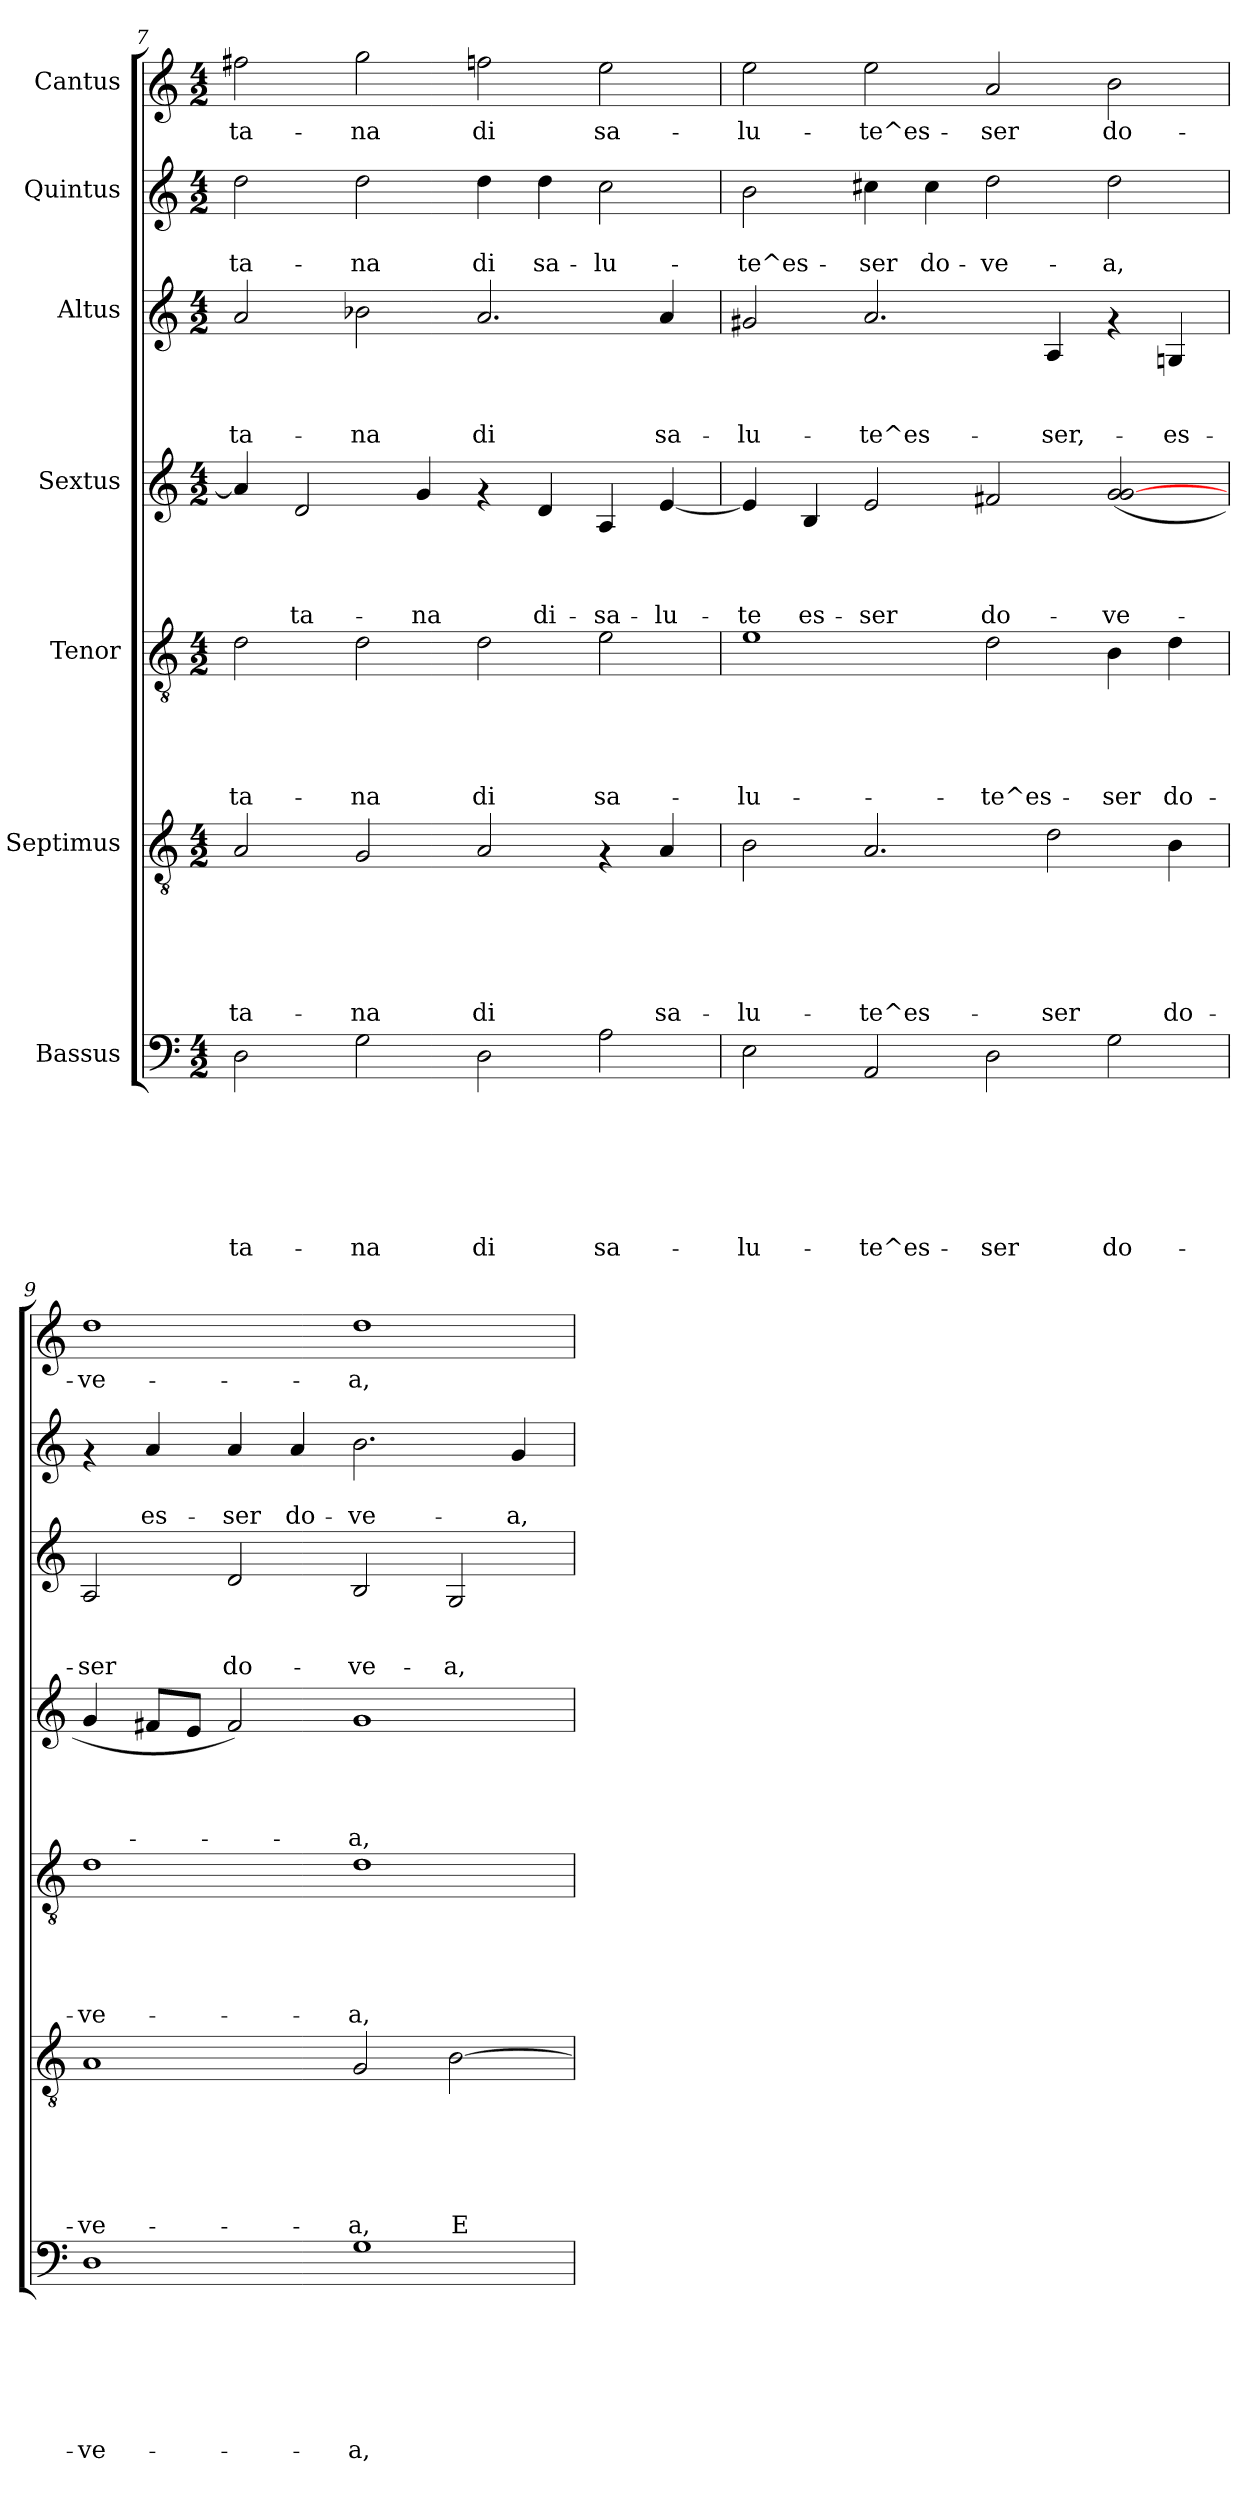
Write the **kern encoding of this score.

**kern	**text	**text	**text	**text	**text	**text	**text	**kern	**text	**text	**text	**text	**text	**text	**kern	**text	**text	**text	**text	**text	**kern	**text	**text	**text	**text	**kern	**text	**text	**text	**kern	**text	**text	**kern	**text
*part7	*part7	*part7	*part7	*part7	*part7	*part7	*part7	*part6	*part6	*part6	*part6	*part6	*part6	*part6	*part5	*part5	*part5	*part5	*part5	*part5	*part4	*part4	*part4	*part4	*part4	*part3	*part3	*part3	*part3	*part2	*part2	*part2	*part1	*part1
*staff7	*staff7	*staff7	*staff7	*staff7	*staff7	*staff7	*staff7	*staff6	*staff6	*staff6	*staff6	*staff6	*staff6	*staff6	*staff5	*staff5	*staff5	*staff5	*staff5	*staff5	*staff4	*staff4	*staff4	*staff4	*staff4	*staff3	*staff3	*staff3	*staff3	*staff2	*staff2	*staff2	*staff1	*staff1
*I"Bassus	*	*	*	*	*	*	*	*I"Septimus	*	*	*	*	*	*	*I"Tenor	*	*	*	*	*	*I"Sextus	*	*	*	*	*I"Altus	*	*	*	*I"Quintus	*	*	*I"Cantus	*
*clefF4	*	*	*	*	*	*	*	*clefGv2	*	*	*	*	*	*	*clefGv2	*	*	*	*	*	*clefG2	*	*	*	*	*clefG2	*	*	*	*clefG2	*	*	*clefG2	*
*k[]	*	*	*	*	*	*	*	*k[]	*	*	*	*	*	*	*k[]	*	*	*	*	*	*k[]	*	*	*	*	*k[]	*	*	*	*k[]	*	*	*k[]	*
*C:	*	*	*	*	*	*	*	*C:	*	*	*	*	*	*	*C:	*	*	*	*	*	*C:	*	*	*	*	*C:	*	*	*	*C:	*	*	*C:	*
*M4/2	*	*	*	*	*	*	*	*M4/2	*	*	*	*	*	*	*M4/2	*	*	*	*	*	*M4/2	*	*	*	*	*M4/2	*	*	*	*M4/2	*	*	*M4/2	*
=7	=7	=7	=7	=7	=7	=7	=7	=7	=7	=7	=7	=7	=7	=7	=7	=7	=7	=7	=7	=7	=7	=7	=7	=7	=7	=7	=7	=7	=7	=7	=7	=7	=7	=7
!	!	!	!	!	!	!	!LO:LY:b	!	!	!	!	!	!	!LO:LY:b	!	!	!	!	!	!LO:LY:b	!	!	!	!	!	!	!	!	!LO:LY:b	!	!	!LO:LY:b	!	!LO:LY:b
2D\	.	.	.	.	.	.	-ta-	2A/	.	.	.	.	.	-ta-	2d\	.	.	.	.	-ta-	4a/]	.	.	.	.	2a/	.	.	-ta-	2dd\	.	-ta-	2ff#X\	-ta-
!	!	!	!	!	!	!	!	!	!	!	!	!	!	!	!	!	!	!	!	!	!	!	!	!	!LO:LY:b	!	!	!	!	!	!	!	!	!
.	.	.	.	.	.	.	.	.	.	.	.	.	.	.	.	.	.	.	.	.	2d/	.	.	.	-ta-	.	.	.	.	.	.	.	.	.
!	!	!	!	!	!	!	!LO:LY:b	!	!	!	!	!	!	!LO:LY:b	!	!	!	!	!	!LO:LY:b	!	!	!	!	!	!	!	!	!LO:LY:b	!	!	!LO:LY:b	!	!LO:LY:b
2G\	.	.	.	.	.	.	-na	2G/	.	.	.	.	.	-na	2d\	.	.	.	.	-na	.	.	.	.	.	2b-X\	.	.	-na	2dd\	.	-na	2gg\	-na
!	!	!	!	!	!	!	!	!	!	!	!	!	!	!	!	!	!	!	!	!	!	!	!	!	!LO:LY:b	!	!	!	!	!	!	!	!	!
.	.	.	.	.	.	.	.	.	.	.	.	.	.	.	.	.	.	.	.	.	4g/	.	.	.	-na	.	.	.	.	.	.	.	.	.
!	!	!	!	!	!	!	!LO:LY:b	!	!	!	!	!	!	!LO:LY:b	!	!	!	!	!	!LO:LY:b	!	!	!	!	!	!	!	!	!LO:LY:b	!	!	!LO:LY:b	!	!LO:LY:b
2D\	.	.	.	.	.	.	di	2A/	.	.	.	.	.	di	2d\	.	.	.	.	di	4rf	.	.	.	.	2.a/	.	.	di	4dd\	.	di	2ffn\	di
!	!	!	!	!	!	!	!	!	!	!	!	!	!	!	!	!	!	!	!	!	!	!	!	!	!LO:LY:b	!	!	!	!	!	!	!LO:LY:b	!	!
.	.	.	.	.	.	.	.	.	.	.	.	.	.	.	.	.	.	.	.	.	4d/	.	.	.	di-	.	.	.	.	4dd\	.	sa-	.	.
!	!	!	!	!	!	!	!LO:LY:b	!	!	!	!	!	!	!	!	!	!	!	!	!LO:LY:b	!	!	!	!	!LO:LY:b	!	!	!	!	!	!	!LO:LY:b	!	!LO:LY:b
2A\	.	.	.	.	.	.	sa-	4rF	.	.	.	.	.	.	2e\	.	.	.	.	sa-	4A/	.	.	.	-sa-	.	.	.	.	2cc\	.	-lu-	2ee\	sa-
!	!	!	!	!	!	!	!	!	!	!	!	!	!	!LO:LY:b	!	!	!	!	!	!	!	!	!	!	!LO:LY:b	!	!	!	!LO:LY:b	!	!	!	!	!
.	.	.	.	.	.	.	.	4A/	.	.	.	.	.	sa-	.	.	.	.	.	.	[<4e/	.	.	.	-lu-	4a/	.	.	sa-	.	.	.	.	.
=8	=8	=8	=8	=8	=8	=8	=8	=8	=8	=8	=8	=8	=8	=8	=8	=8	=8	=8	=8	=8	=8	=8	=8	=8	=8	=8	=8	=8	=8	=8	=8	=8	=8	=8
!	!	!	!	!	!	!	!LO:LY:b	!	!	!	!	!	!	!LO:LY:b	!	!	!	!	!	!LO:LY:b	!	!	!	!	!LO:LY:b	!	!	!	!LO:LY:b	!	!	!LO:LY:b	!	!LO:LY:b
2E\	.	.	.	.	.	.	-lu-	2B\	.	.	.	.	.	-lu-	1e	.	.	.	.	-lu-	4e/]	.	.	.	-te	2g#X/	.	.	-lu-	2b\	.	-te^es-	2ee\	-lu-
!	!	!	!	!	!	!	!	!	!	!	!	!	!	!	!	!	!	!	!	!	!	!	!	!	!LO:LY:b	!	!	!	!	!	!	!	!	!
.	.	.	.	.	.	.	.	.	.	.	.	.	.	.	.	.	.	.	.	.	4B/	.	.	.	es-	.	.	.	.	.	.	.	.	.
!	!	!	!	!	!	!	!LO:LY:b	!	!	!	!	!	!	!LO:LY:b	!	!	!	!	!	!	!	!	!	!	!LO:LY:b	!	!	!	!LO:LY:b	!	!	!LO:LY:b	!	!LO:LY:b
2AA/	.	.	.	.	.	.	-te^es-	2.A/	.	.	.	.	.	-te^es-	.	.	.	.	.	.	2e/	.	.	.	-ser	2.a/	.	.	-te^es-	4cc#X\	.	-ser	2ee\	-te^es-
!	!	!	!	!	!	!	!	!	!	!	!	!	!	!	!	!	!	!	!	!	!	!	!	!	!	!	!	!	!	!	!	!LO:LY:b	!	!
.	.	.	.	.	.	.	.	.	.	.	.	.	.	.	.	.	.	.	.	.	.	.	.	.	.	.	.	.	.	4cc#\	.	do-	.	.
!	!	!	!	!	!	!	!LO:LY:b	!	!	!	!	!	!	!	!	!	!	!	!	!LO:LY:b	!	!	!	!	!LO:LY:b	!	!	!	!	!	!	!LO:LY:b	!	!LO:LY:b
2D\	.	.	.	.	.	.	-ser	.	.	.	.	.	.	.	2d\	.	.	.	.	-te^es-	2f#X/	.	.	.	do-	.	.	.	.	2dd\	.	-ve-	2a/	-ser
!	!	!	!	!	!	!	!	!	!	!	!	!	!	!LO:LY:b	!	!	!	!	!	!	!	!	!	!	!	!	!	!	!LO:LY:b	!	!	!	!	!
.	.	.	.	.	.	.	.	2d\	.	.	.	.	.	-ser	.	.	.	.	.	.	.	.	.	.	.	4A/	.	.	-ser,-	.	.	.	.	.
!	!	!	!	!	!	!	!LO:LY:b	!	!	!	!	!	!	!	!	!	!	!	!	!LO:LY:b	!	!	!	!	!LO:LY:b	!	!	!	!	!	!	!LO:LY:b	!	!LO:LY:b
2G\	.	.	.	.	.	.	do-	.	.	.	.	.	.	.	4B\	.	.	.	.	-ser	(<2g/ [<2g/	.	.	.	-ve-	4rf	.	.	.	2dd\	.	-a,	2b\	do-
!	!	!	!	!	!	!	!	!	!	!	!	!	!	!LO:LY:b	!	!	!	!	!	!LO:LY:b	!	!	!	!	!	!	!	!	!LO:LY:b	!	!	!	!	!
.	.	.	.	.	.	.	.	4B\	.	.	.	.	.	do-	4d\	.	.	.	.	do-	.	.	.	.	.	4Gn/	.	.	-es-	.	.	.	.	.
=9	=9	=9	=9	=9	=9	=9	=9	=9	=9	=9	=9	=9	=9	=9	=9	=9	=9	=9	=9	=9	=9	=9	=9	=9	=9	=9	=9	=9	=9	=9	=9	=9	=9	=9
!	!	!	!	!	!	!	!LO:LY:b	!	!	!	!	!	!	!LO:LY:b	!	!	!	!	!	!LO:LY:b	!	!	!	!	!	!	!	!	!LO:LY:b	!	!	!	!	!LO:LY:b
1D	.	.	.	.	.	.	-ve-	1A	.	.	.	.	.	-ve-	1d	.	.	.	.	-ve-	4g/	.	.	.	.	2A/	.	.	-ser	4rf	.	.	1dd	-ve-
!	!	!	!	!	!	!	!	!	!	!	!	!	!	!	!	!	!	!	!	!	!	!	!	!	!	!	!	!	!	!	!	!LO:LY:b	!	!
.	.	.	.	.	.	.	.	.	.	.	.	.	.	.	.	.	.	.	.	.	8f#X/L	.	.	.	.	.	.	.	.	4a/	.	es-	.	.
.	.	.	.	.	.	.	.	.	.	.	.	.	.	.	.	.	.	.	.	.	8e/J	.	.	.	.	.	.	.	.	.	.	.	.	.
!	!	!	!	!	!	!	!	!	!	!	!	!	!	!	!	!	!	!	!	!	!	!	!	!	!	!	!	!	!LO:LY:b	!	!	!LO:LY:b	!	!
.	.	.	.	.	.	.	.	.	.	.	.	.	.	.	.	.	.	.	.	.	2f#/)	.	.	.	.	2d/	.	.	do-	4a/	.	-ser	.	.
!	!	!	!	!	!	!	!	!	!	!	!	!	!	!	!	!	!	!	!	!	!	!	!	!	!	!	!	!	!	!	!	!LO:LY:b	!	!
.	.	.	.	.	.	.	.	.	.	.	.	.	.	.	.	.	.	.	.	.	.	.	.	.	.	.	.	.	.	4a/	.	do-	.	.
!	!	!	!	!	!	!	!LO:LY:b	!	!	!	!	!	!	!LO:LY:b	!	!	!	!	!	!LO:LY:b	!	!	!	!	!LO:LY:b	!	!	!	!LO:LY:b	!	!	!LO:LY:b	!	!LO:LY:b
1G	.	.	.	.	.	.	-a,	2G/	.	.	.	.	.	-a,	1d	.	.	.	.	-a,	1g	.	.	.	-a,	2B/	.	.	-ve-	2.b\	.	-ve-	1dd	-a,
!	!	!	!	!	!	!	!	!	!	!	!	!	!	!LO:LY:b	!	!	!	!	!	!	!	!	!	!	!	!	!	!	!LO:LY:b	!	!	!	!	!
.	.	.	.	.	.	.	.	[<2B\	.	.	.	.	.	E	.	.	.	.	.	.	.	.	.	.	.	2G/	.	.	-a,	.	.	.	.	.
!	!	!	!	!	!	!	!	!	!	!	!	!	!	!	!	!	!	!	!	!	!	!	!	!	!	!	!	!	!	!	!	!LO:LY:b	!	!
.	.	.	.	.	.	.	.	.	.	.	.	.	.	.	.	.	.	.	.	.	.	.	.	.	.	.	.	.	.	4g/	.	-a,	.	.
=	=	=	=	=	=	=	=	=	=	=	=	=	=	=	=	=	=	=	=	=	=	=	=	=	=	=	=	=	=	=	=	=	=	=
*-	*-	*-	*-	*-	*-	*-	*-	*-	*-	*-	*-	*-	*-	*-	*-	*-	*-	*-	*-	*-	*-	*-	*-	*-	*-	*-	*-	*-	*-	*-	*-	*-	*-	*-
